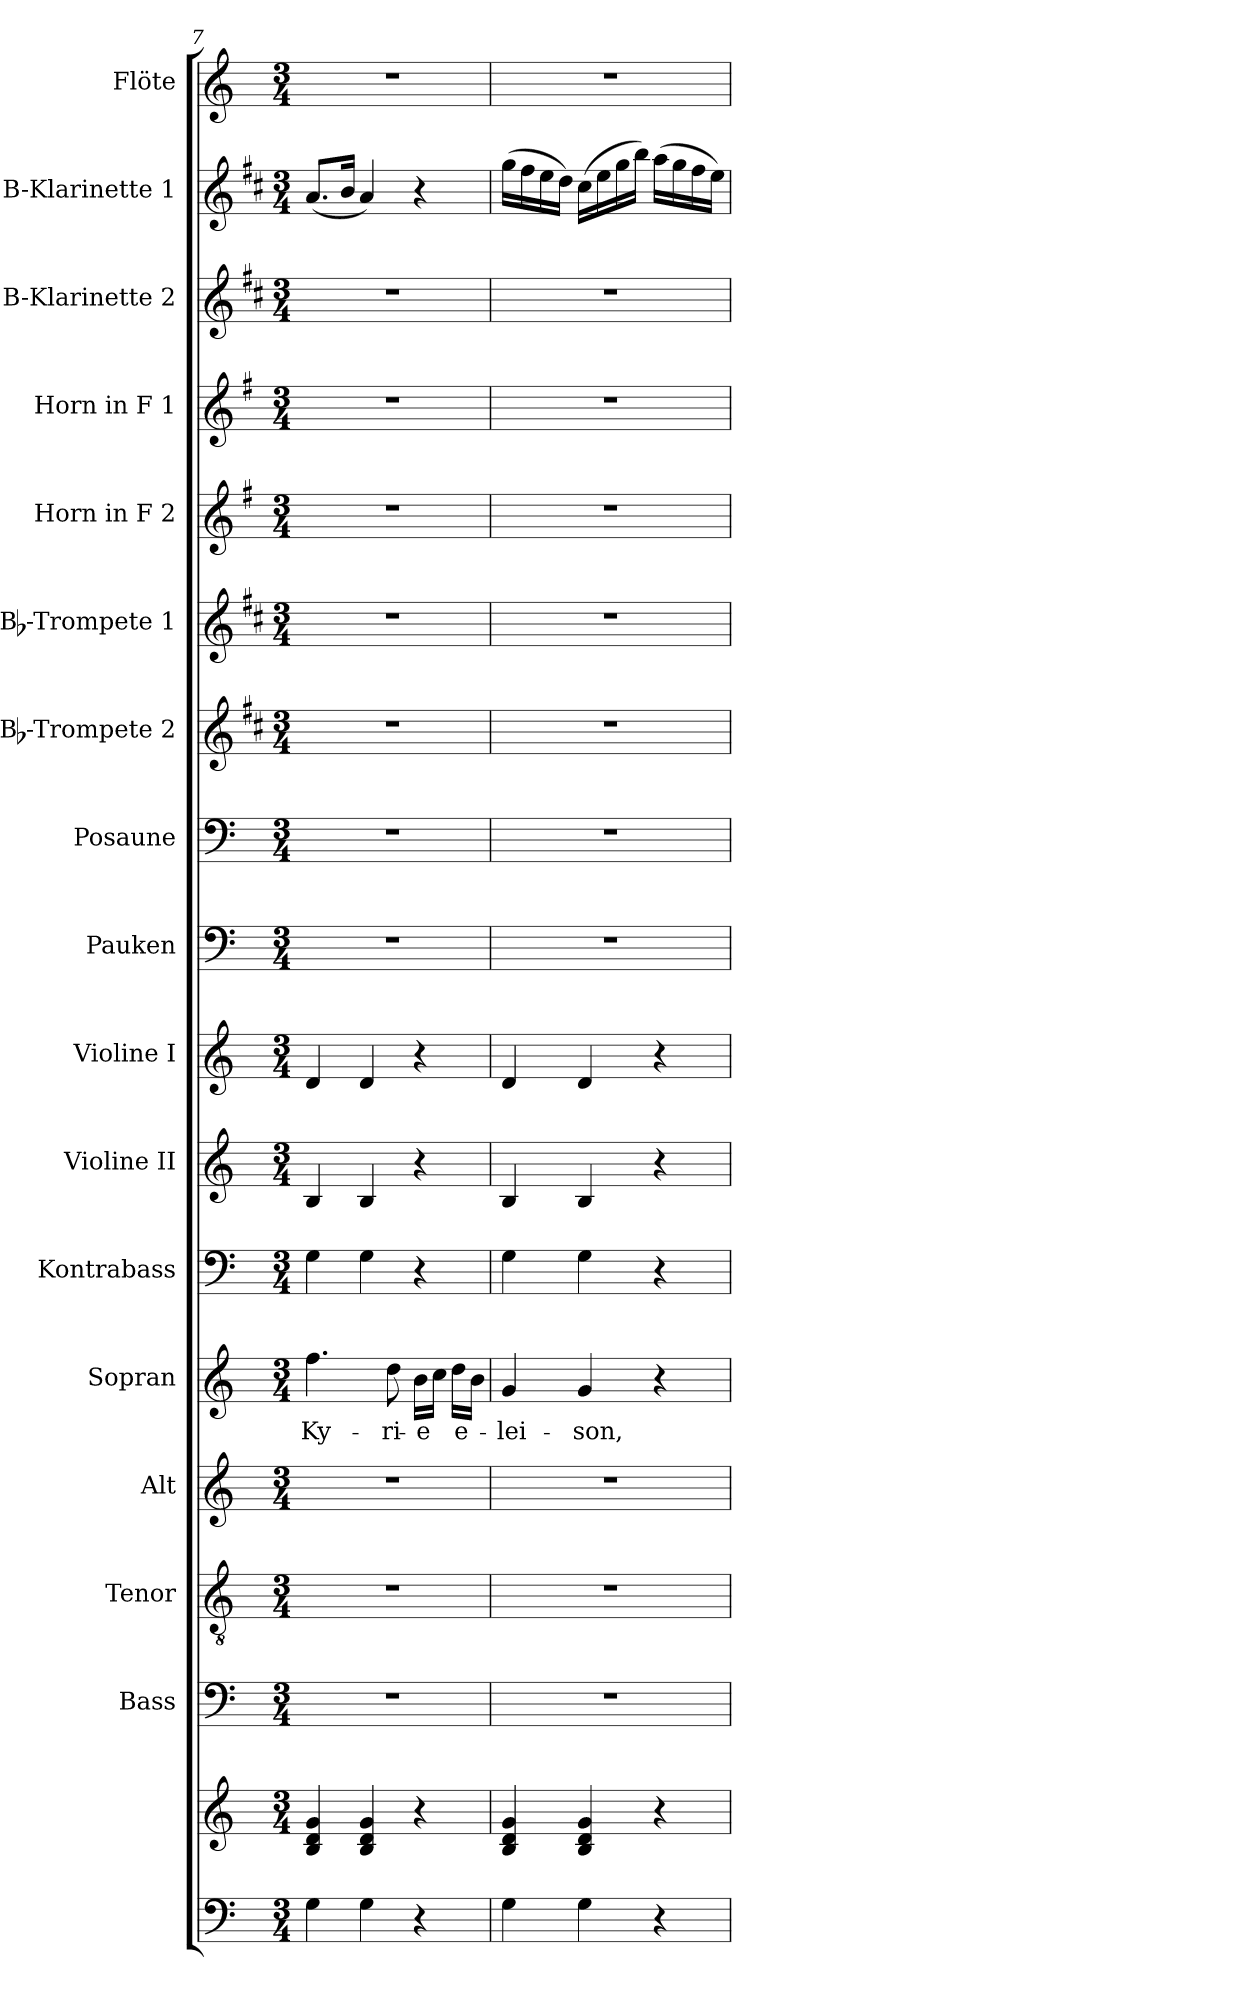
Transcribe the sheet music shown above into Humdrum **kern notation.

**kern	**kern	**kern	**kern	**kern	**kern	**text	**kern	**kern	**kern	**kern	**kern	**kern	**kern	**kern	**kern	**kern	**kern	**kern
*part17	*part17	*part16	*part15	*part14	*part13	*part13	*part12	*part11	*part10	*part9	*part8	*part7	*part6	*part5	*part4	*part3	*part2	*part1
*staff18	*staff17	*staff16	*staff15	*staff14	*staff13	*staff13	*staff12	*staff11	*staff10	*staff9	*staff8	*staff7	*staff6	*staff5	*staff4	*staff3	*staff2	*staff1
*	*	*I"Bass	*I"Tenor	*I"Alt	*I"Sopran	*	*I"Kontrabass	*I"Violine II	*I"Violine I	*I"Pauken	*I"Posaune	*I"Bb-Trompete 2	*I"Bb-Trompete 1	*I"Horn in F 2	*I"Horn in F 1	*I"B-Klarinette 2	*I"B-Klarinette 1	*I"Flöte
*	*	*I'B.	*I'T.	*I'A.	*I'S.	*	*I'Kb.	*I'Vl. II	*I'Vl. I	*I'Pk.	*I'Pos.	*I'Bb Trp. 2	*I'Bb Trp. 1	*I'Hrn. 2	*I'Hrn. 1	*I'B Kl. 2	*I'B Kl. 1	*I'Fl.
*clefF4	*clefG2	*clefF4	*clefGv2	*clefG2	*clefG2	*	*clefF4	*clefG2	*clefG2	*clefF4	*clefF4	*clefG2	*clefG2	*clefG2	*clefG2	*clefG2	*clefG2	*clefG2
*	*	*	*	*	*	*	*ITrd7c12	*	*	*	*	*ITrd1c2	*ITrd1c2	*ITrd4c7	*ITrd4c7	*ITrd1c2	*ITrd1c2	*
*k[]	*k[]	*k[]	*k[]	*k[]	*k[]	*	*k[]	*k[]	*k[]	*k[]	*k[]	*k[]	*k[]	*k[]	*k[]	*k[]	*k[]	*k[]
*C:	*C:	*C:	*C:	*C:	*C:	*	*C:	*C:	*C:	*C:	*C:	*C:	*C:	*C:	*C:	*C:	*C:	*C:
*M3/4	*M3/4	*M3/4	*M3/4	*M3/4	*M3/4	*	*M3/4	*M3/4	*M3/4	*M3/4	*M3/4	*M3/4	*M3/4	*M3/4	*M3/4	*M3/4	*M3/4	*M3/4
=7	=7	=7	=7	=7	=7	=7	=7	=7	=7	=7	=7	=7	=7	=7	=7	=7	=7	=7
!	!	!	!	!	!	!LO:LY:b	!	!	!	!	!	!	!	!	!	!	!	!
4G\	4B/ 4d/ 4g/	2.r	2.r	2.r	4.ff\	Ky-	4GG\	4B/	4d/	2.r	2.r	2.r	2.r	2.r	2.r	2.r	(<8.g/L	2.r
.	.	.	.	.	.	.	.	.	.	.	.	.	.	.	.	.	16a/Jk	.
4G\	4B/ 4d/ 4g/	.	.	.	.	.	4GG\	4B/	4d/	.	.	.	.	.	.	.	4g/)	.
!	!	!	!	!	!	!LO:LY:b	!	!	!	!	!	!	!	!	!	!	!	!
.	.	.	.	.	8dd\	-ri-	.	.	.	.	.	.	.	.	.	.	.	.
!	!	!	!	!	!	!LO:LY:b	!	!	!	!	!	!	!	!	!	!	!	!
4r	4r	.	.	.	16b\LL	-e	4r	4r	4r	.	.	.	.	.	.	.	4r	.
.	.	.	.	.	16cc\JJ	.	.	.	.	.	.	.	.	.	.	.	.	.
!	!	!	!	!	!	!LO:LY:b	!	!	!	!	!	!	!	!	!	!	!	!
.	.	.	.	.	16dd\LL	e-	.	.	.	.	.	.	.	.	.	.	.	.
.	.	.	.	.	16b\JJ	.	.	.	.	.	.	.	.	.	.	.	.	.
=8	=8	=8	=8	=8	=8	=8	=8	=8	=8	=8	=8	=8	=8	=8	=8	=8	=8	=8
!	!	!	!	!	!	!LO:LY:b	!	!	!	!	!	!	!	!	!	!	!	!
4G\	4B/ 4d/ 4g/	2.r	2.r	2.r	4g/	-lei-	4GG\	4B/	4d/	2.r	2.r	2.r	2.r	2.r	2.r	2.r	(>16ff\LL	2.r
.	.	.	.	.	.	.	.	.	.	.	.	.	.	.	.	.	16ee\	.
.	.	.	.	.	.	.	.	.	.	.	.	.	.	.	.	.	16dd\	.
.	.	.	.	.	.	.	.	.	.	.	.	.	.	.	.	.	16cc\JJ)	.
!	!	!	!	!	!	!LO:LY:b	!	!	!	!	!	!	!	!	!	!	!	!
4G\	4B/ 4d/ 4g/	.	.	.	4g/	-son,	4GG\	4B/	4d/	.	.	.	.	.	.	.	(>16b\LL	.
.	.	.	.	.	.	.	.	.	.	.	.	.	.	.	.	.	16dd\	.
.	.	.	.	.	.	.	.	.	.	.	.	.	.	.	.	.	16ff\	.
.	.	.	.	.	.	.	.	.	.	.	.	.	.	.	.	.	16aa\JJ)	.
4r	4r	.	.	.	4r	.	4r	4r	4r	.	.	.	.	.	.	.	(>16gg\LL	.
.	.	.	.	.	.	.	.	.	.	.	.	.	.	.	.	.	16ff\	.
.	.	.	.	.	.	.	.	.	.	.	.	.	.	.	.	.	16ee\	.
.	.	.	.	.	.	.	.	.	.	.	.	.	.	.	.	.	16dd\JJ)	.
=	=	=	=	=	=	=	=	=	=	=	=	=	=	=	=	=	=	=
*-	*-	*-	*-	*-	*-	*-	*-	*-	*-	*-	*-	*-	*-	*-	*-	*-	*-	*-
